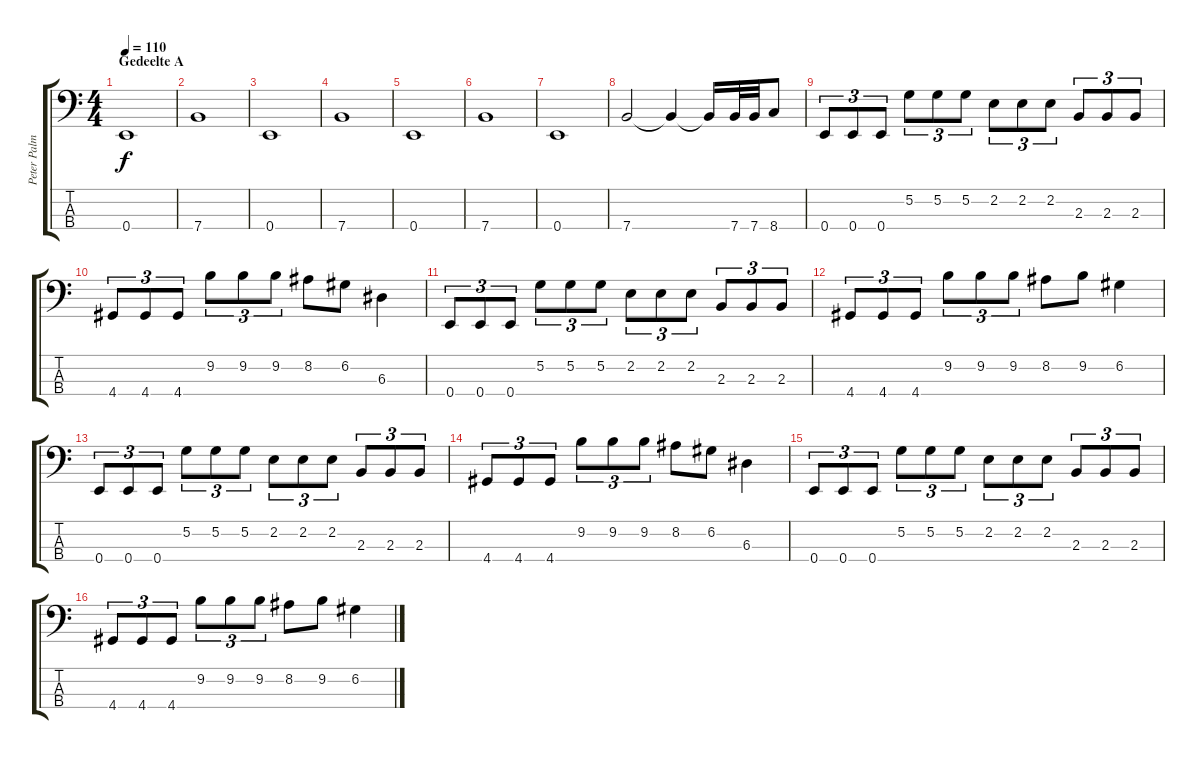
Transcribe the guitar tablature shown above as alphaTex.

\track ("Peter Palmdahl" "Peter Palm") {instrument electricbassfinger}
\staff {score tabs}
\tuning (G2 D2 A1 E1) {hide}
\ts (4 4)
\section ("" "Gedeelte A")
\tempo 110
\clef f4
\ks c
0.4.1{dy f instrument electricbassfinger} |
7.4.1 |
0.4.1 |
7.4.1 |
0.4.1 |
7.4.1 |
0.4.1 |
7.4.2 7.4{t}.4 7.4{t}.16 7.4.32 7.4.32 8.4.8 |
0.4.8{tu (3 2)} 0.4.8{tu (3 2)} 0.4.8{tu (3 2)} 5.2.8{tu (3 2)} 5.2.8{tu (3 2)} 5.2.8{tu (3 2)} 2.2.8{tu (3 2)} 2.2.8{tu (3 2)} 2.2.8{tu (3 2)} 2.3.8{tu (3 2)} 2.3.8{tu (3 2)} 2.3.8{tu (3 2)} |
4.4.8{tu (3 2)} 4.4.8{tu (3 2)} 4.4.8{tu (3 2)} 9.2.8{tu (3 2)} 9.2.8{tu (3 2)} 9.2.8{tu (3 2)} 8.2.8 6.2.8 6.3.4 |
0.4.8{tu (3 2)} 0.4.8{tu (3 2)} 0.4.8{tu (3 2)} 5.2.8{tu (3 2)} 5.2.8{tu (3 2)} 5.2.8{tu (3 2)} 2.2.8{tu (3 2)} 2.2.8{tu (3 2)} 2.2.8{tu (3 2)} 2.3.8{tu (3 2)} 2.3.8{tu (3 2)} 2.3.8{tu (3 2)} |
4.4.8{tu (3 2)} 4.4.8{tu (3 2)} 4.4.8{tu (3 2)} 9.2.8{tu (3 2)} 9.2.8{tu (3 2)} 9.2.8{tu (3 2)} 8.2.8 9.2.8 6.2.4 |
0.4.8{tu (3 2)} 0.4.8{tu (3 2)} 0.4.8{tu (3 2)} 5.2.8{tu (3 2)} 5.2.8{tu (3 2)} 5.2.8{tu (3 2)} 2.2.8{tu (3 2)} 2.2.8{tu (3 2)} 2.2.8{tu (3 2)} 2.3.8{tu (3 2)} 2.3.8{tu (3 2)} 2.3.8{tu (3 2)} |
4.4.8{tu (3 2)} 4.4.8{tu (3 2)} 4.4.8{tu (3 2)} 9.2.8{tu (3 2)} 9.2.8{tu (3 2)} 9.2.8{tu (3 2)} 8.2.8 6.2.8 6.3.4 |
0.4.8{tu (3 2)} 0.4.8{tu (3 2)} 0.4.8{tu (3 2)} 5.2.8{tu (3 2)} 5.2.8{tu (3 2)} 5.2.8{tu (3 2)} 2.2.8{tu (3 2)} 2.2.8{tu (3 2)} 2.2.8{tu (3 2)} 2.3.8{tu (3 2)} 2.3.8{tu (3 2)} 2.3.8{tu (3 2)} |
4.4.8{tu (3 2)} 4.4.8{tu (3 2)} 4.4.8{tu (3 2)} 9.2.8{tu (3 2)} 9.2.8{tu (3 2)} 9.2.8{tu (3 2)} 8.2.8 9.2.8 6.2.4
